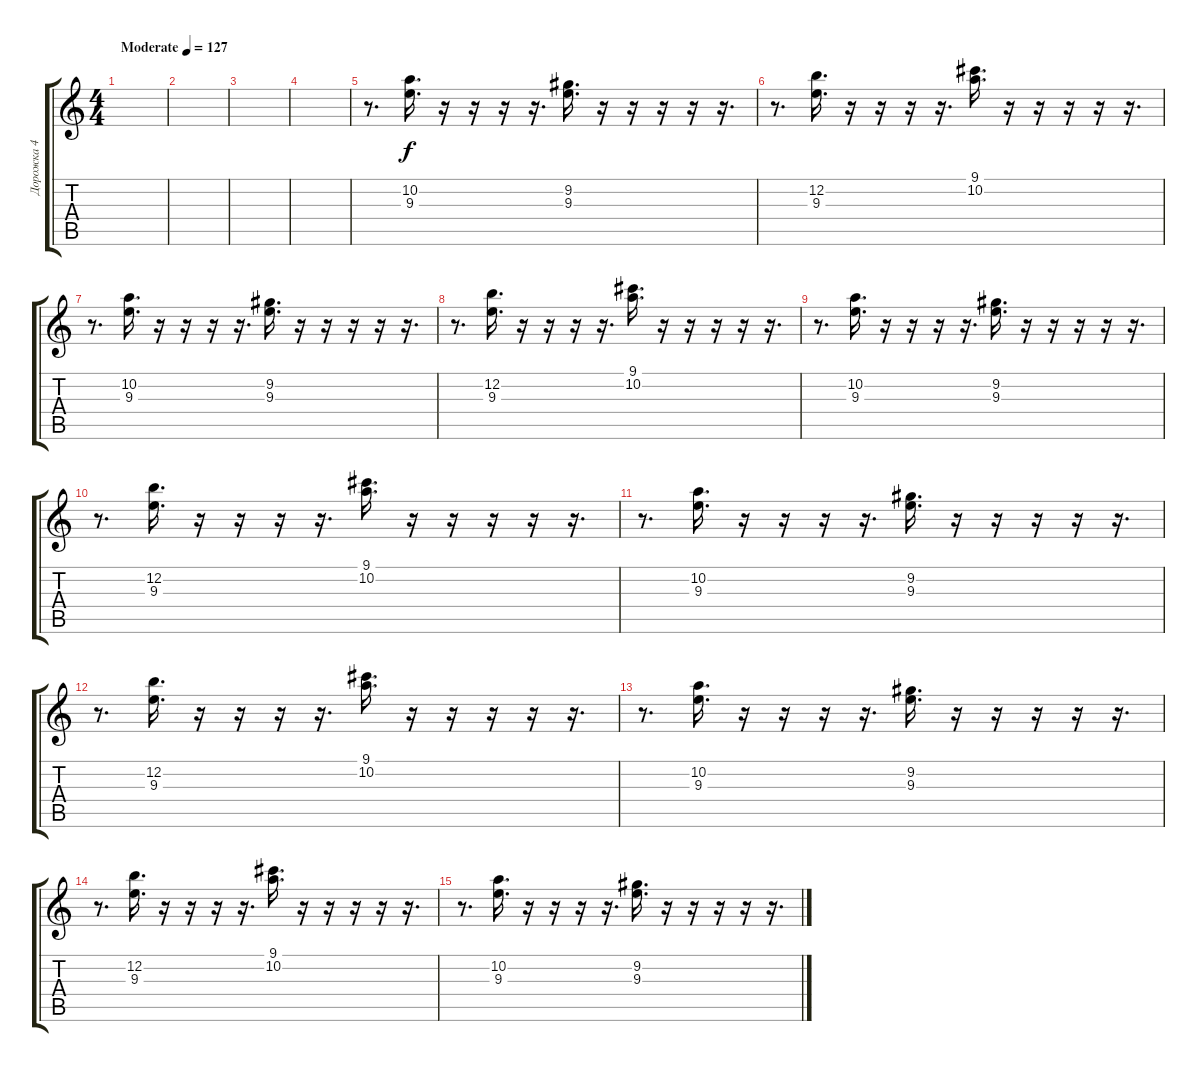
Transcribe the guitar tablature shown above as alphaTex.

\track ("Дорожка 4" "Дорожка 4") {instrument overdrivenguitar}
\staff {score tabs}
\tuning (E4 B3 G3 D3 A2 E2) {hide}
\ts (4 4)
\tempo (127 "Moderate")
\clef g2
\ks c
|
|
|
|
r.8{d} (10.2 9.3).16{d} r.16 r.16 r.16 r.16{d} (9.2 9.3).16{d} r.16 r.16 r.16 r.16 r.16{d} |
r.8{d} (12.2 9.3).16{d} r.16 r.16 r.16 r.16{d} (9.1 10.2).16{d} r.16 r.16 r.16 r.16 r.16{d} |
r.8{d} (10.2 9.3).16{d} r.16 r.16 r.16 r.16{d} (9.2 9.3).16{d} r.16 r.16 r.16 r.16 r.16{d} |
r.8{d} (12.2 9.3).16{d} r.16 r.16 r.16 r.16{d} (9.1 10.2).16{d} r.16 r.16 r.16 r.16 r.16{d} |
r.8{d} (10.2 9.3).16{d} r.16 r.16 r.16 r.16{d} (9.2 9.3).16{d} r.16 r.16 r.16 r.16 r.16{d} |
r.8{d} (12.2 9.3).16{d} r.16 r.16 r.16 r.16{d} (9.1 10.2).16{d} r.16 r.16 r.16 r.16 r.16{d} |
r.8{d} (10.2 9.3).16{d} r.16 r.16 r.16 r.16{d} (9.2 9.3).16{d} r.16 r.16 r.16 r.16 r.16{d} |
r.8{d} (12.2 9.3).16{d} r.16 r.16 r.16 r.16{d} (9.1 10.2).16{d} r.16 r.16 r.16 r.16 r.16{d} |
r.8{d} (10.2 9.3).16{d} r.16 r.16 r.16 r.16{d} (9.2 9.3).16{d} r.16 r.16 r.16 r.16 r.16{d} |
r.8{d} (12.2 9.3).16{d} r.16 r.16 r.16 r.16{d} (9.1 10.2).16{d} r.16 r.16 r.16 r.16 r.16{d} |
r.8{d} (10.2 9.3).16{d} r.16 r.16 r.16 r.16{d} (9.2 9.3).16{d} r.16 r.16 r.16 r.16 r.16{d}
